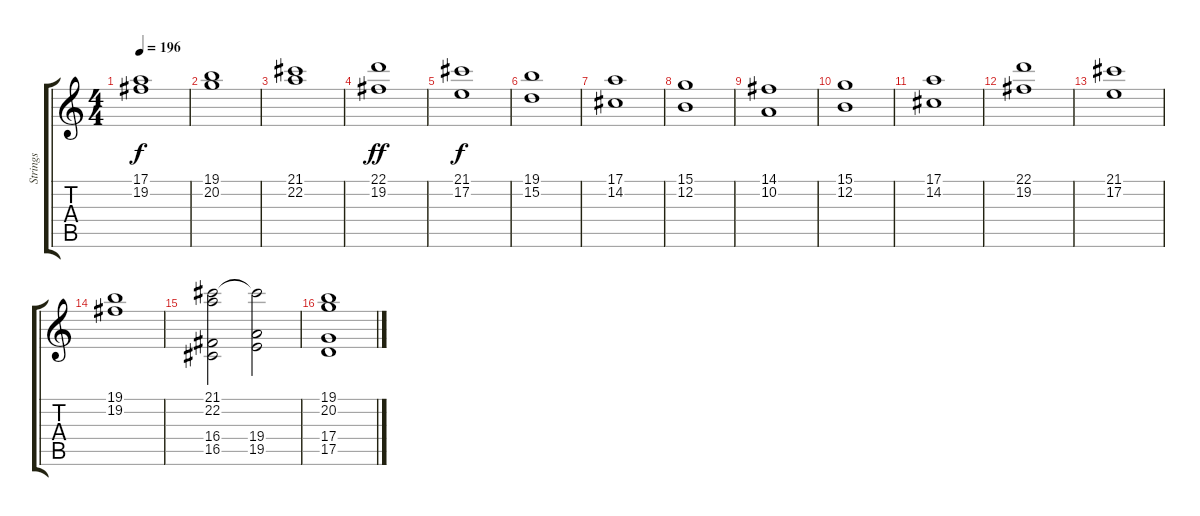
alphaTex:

\track ("Strings" "Strings") {instrument stringensemble2}
\staff {score tabs}
\tuning (E4 B3 G3 D3 A2 D2) {hide}
\ts (4 4)
\tempo 196
\clef g2
\ks c
(17.1 19.2).1{dy f} |
(19.1 20.2).1 |
(21.1 22.2).1 |
(22.1 19.2).1{dy ff} |
(21.1 17.2).1{dy f} |
(19.1 15.2).1 |
(17.1 14.2).1 |
(15.1 12.2).1 |
(14.1 10.2).1 |
(15.1 12.2).1 |
(17.1 14.2).1 |
(22.1 19.2).1 |
(21.1 17.2).1 |
(19.1 19.2).1 |
(21.1 22.2 16.4 16.5).2 (21.1{t} 19.4 19.5).2 |
(19.1 20.2 17.4 17.5).1
